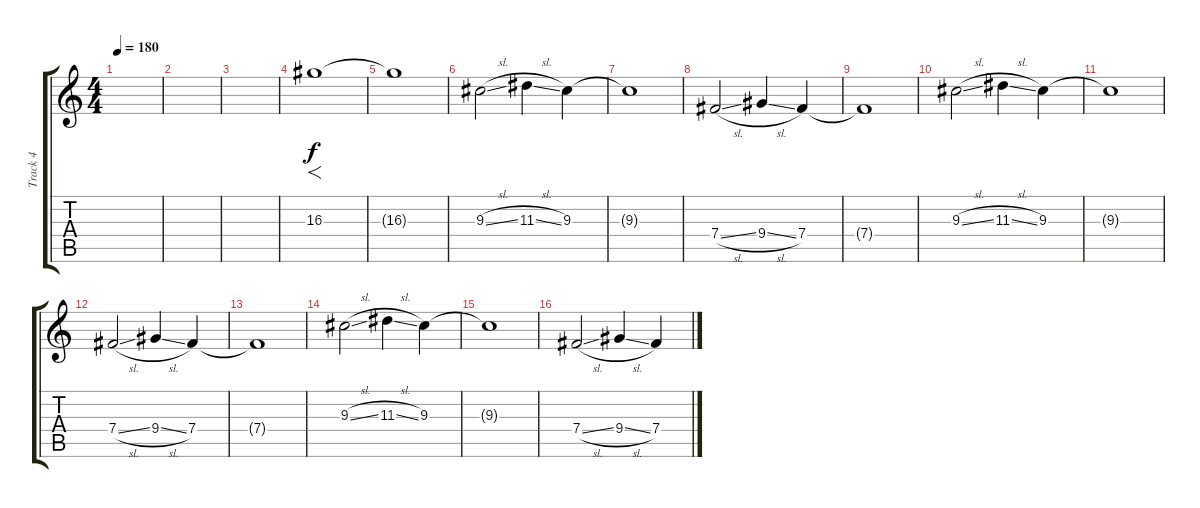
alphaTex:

\track ("Track 4" "Track 4") {instrument distortionguitar}
\staff {score tabs}
\tuning (Db4 Ab3 E3 B2 Gb2 Db2) {hide}
\ts (4 4)
\tempo 180
\clef g2
\ks c
|
|
|
16.3.1{f} |
16.3{t}.1 |
9.3{sl}.2 11.3{sl}.4 9.3.4 |
9.3{t}.1 |
7.4{sl}.2 9.4{sl}.4 7.4.4 |
7.4{t}.1 |
9.3{sl}.2 11.3{sl}.4 9.3.4 |
9.3{t}.1 |
7.4{sl}.2 9.4{sl}.4 7.4.4 |
7.4{t}.1 |
9.3{sl}.2 11.3{sl}.4 9.3.4 |
9.3{t}.1 |
7.4{sl}.2 9.4{sl}.4 7.4.4
